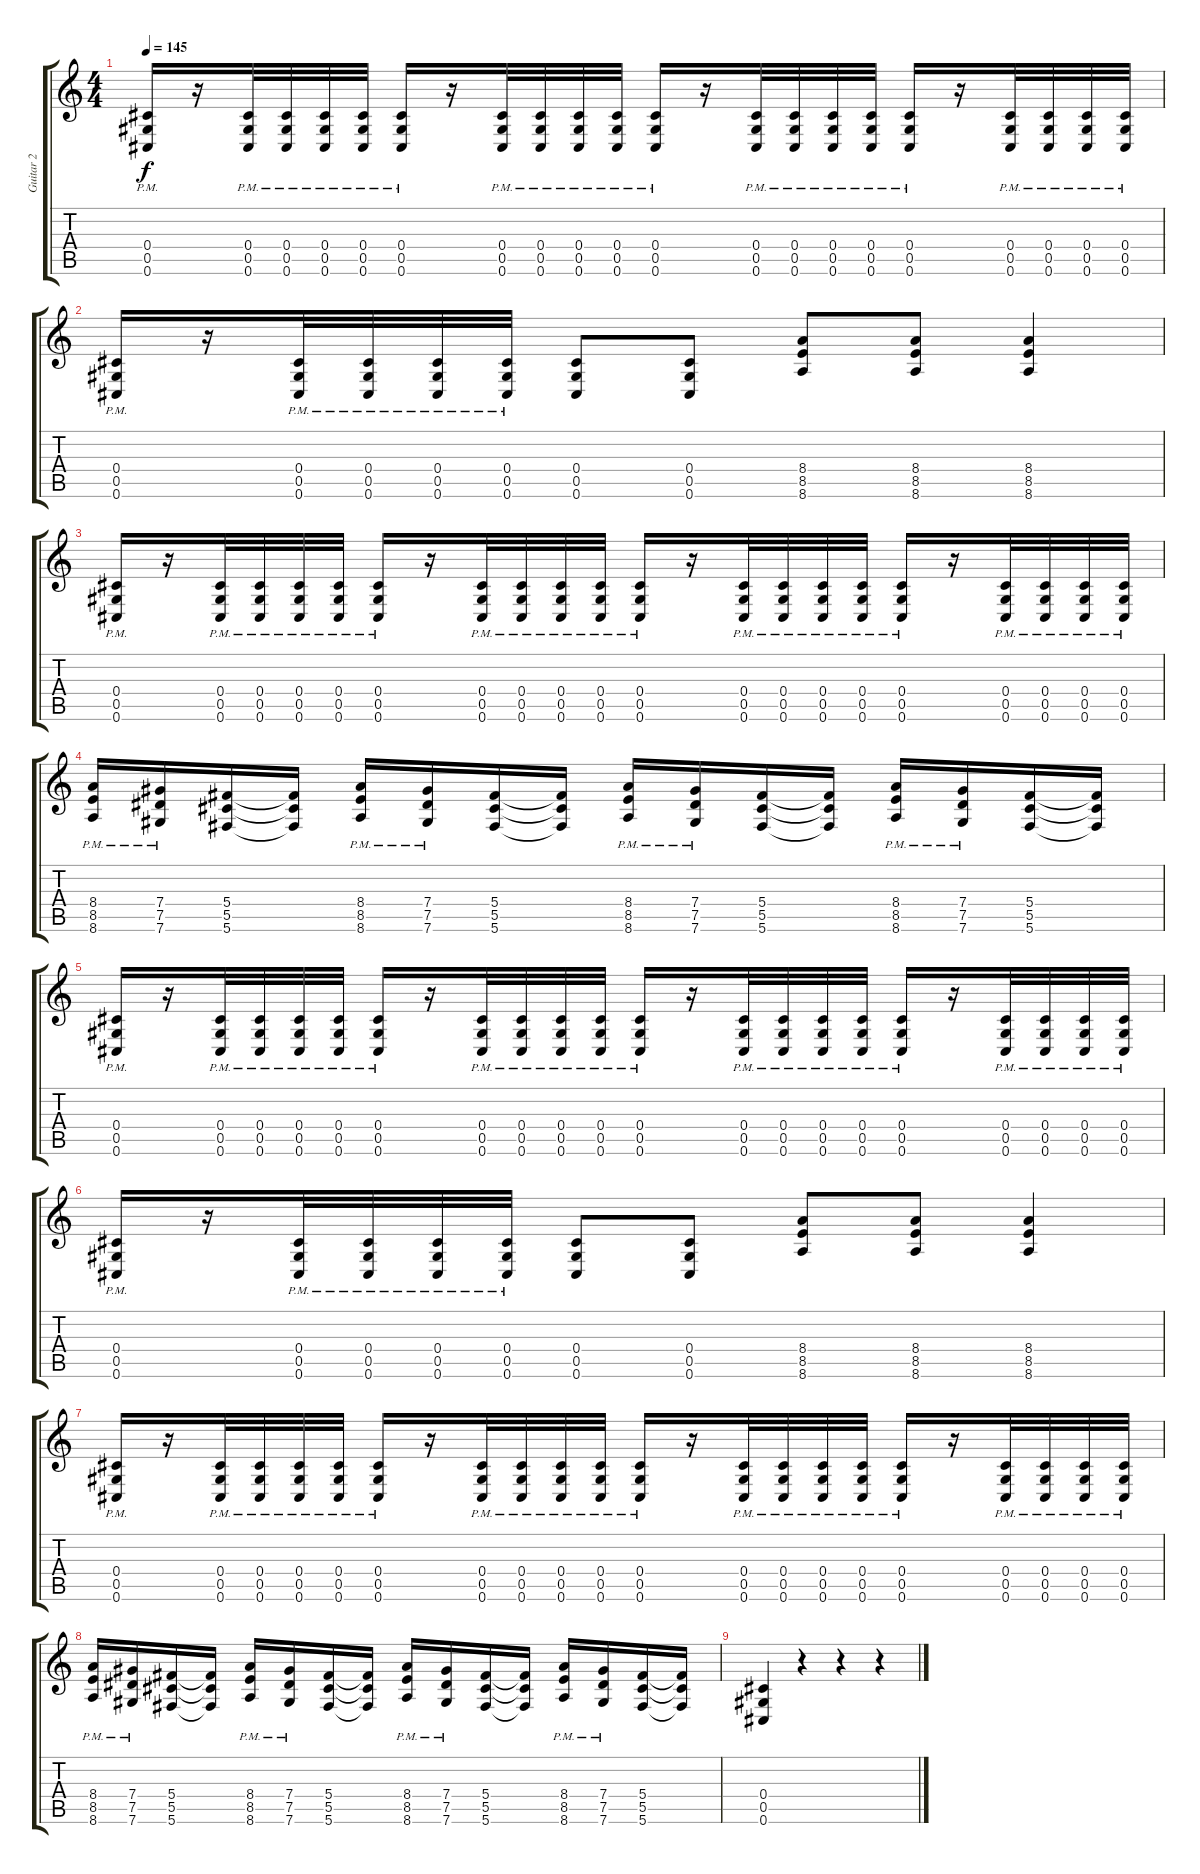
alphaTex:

\track ("Guitar 2" "Guitar 2") {instrument distortionguitar}
\staff {score tabs}
\tuning (Eb4 Bb3 Gb3 Db3 Ab2 Db2) {hide}
\ts (4 4)
\tempo 145
\clef g2
\ks c
(0.4{pm} 0.5{pm} 0.6{pm}).16{dy f} r.16 (0.4{pm} 0.5{pm} 0.6{pm}).32 (0.4{pm} 0.5{pm} 0.6{pm}).32 (0.4{pm} 0.5{pm} 0.6{pm}).32 (0.4{pm} 0.5{pm} 0.6{pm}).32 (0.4{pm} 0.5{pm} 0.6{pm}).16 r.16 (0.4{pm} 0.5{pm} 0.6{pm}).32 (0.4{pm} 0.5{pm} 0.6{pm}).32 (0.4{pm} 0.5{pm} 0.6{pm}).32 (0.4{pm} 0.5{pm} 0.6{pm}).32 (0.4{pm} 0.5{pm} 0.6{pm}).16 r.16 (0.4{pm} 0.5{pm} 0.6{pm}).32 (0.4{pm} 0.5{pm} 0.6{pm}).32 (0.4{pm} 0.5{pm} 0.6{pm}).32 (0.4{pm} 0.5{pm} 0.6{pm}).32 (0.4{pm} 0.5{pm} 0.6{pm}).16 r.16 (0.4{pm} 0.5{pm} 0.6{pm}).32 (0.4{pm} 0.5{pm} 0.6{pm}).32 (0.4{pm} 0.5{pm} 0.6{pm}).32 (0.4{pm} 0.5{pm} 0.6{pm}).32 |
(0.4{pm} 0.5{pm} 0.6{pm}).16 r.16 (0.4{pm} 0.5{pm} 0.6{pm}).32 (0.4{pm} 0.5{pm} 0.6{pm}).32 (0.4{pm} 0.5{pm} 0.6{pm}).32 (0.4{pm} 0.5{pm} 0.6{pm}).32 (0.4 0.5 0.6).8 (0.4 0.5 0.6).8 (8.4 8.5 8.6).8 (8.4 8.5 8.6).8 (8.4 8.5 8.6).4 |
(0.4{pm} 0.5{pm} 0.6{pm}).16 r.16 (0.4{pm} 0.5{pm} 0.6{pm}).32 (0.4{pm} 0.5{pm} 0.6{pm}).32 (0.4{pm} 0.5{pm} 0.6{pm}).32 (0.4{pm} 0.5{pm} 0.6{pm}).32 (0.4{pm} 0.5{pm} 0.6{pm}).16 r.16 (0.4{pm} 0.5{pm} 0.6{pm}).32 (0.4{pm} 0.5{pm} 0.6{pm}).32 (0.4{pm} 0.5{pm} 0.6{pm}).32 (0.4{pm} 0.5{pm} 0.6{pm}).32 (0.4{pm} 0.5{pm} 0.6{pm}).16 r.16 (0.4{pm} 0.5{pm} 0.6{pm}).32 (0.4{pm} 0.5{pm} 0.6{pm}).32 (0.4{pm} 0.5{pm} 0.6{pm}).32 (0.4{pm} 0.5{pm} 0.6{pm}).32 (0.4{pm} 0.5{pm} 0.6{pm}).16 r.16 (0.4{pm} 0.5{pm} 0.6{pm}).32 (0.4{pm} 0.5{pm} 0.6{pm}).32 (0.4{pm} 0.5{pm} 0.6{pm}).32 (0.4{pm} 0.5{pm} 0.6{pm}).32 |
(8.4{pm} 8.5{pm} 8.6{pm}).16 (7.4{pm} 7.5{pm} 7.6{pm}).16 (5.4 5.5 5.6).16 (5.4{t} 5.5{t} 5.6{t}).16 (8.4{pm} 8.5{pm} 8.6{pm}).16 (7.4{pm} 7.5{pm} 7.6{pm}).16 (5.4 5.5 5.6).16 (5.4{t} 5.5{t} 5.6{t}).16 (8.4{pm} 8.5{pm} 8.6{pm}).16 (7.4{pm} 7.5{pm} 7.6{pm}).16 (5.4 5.5 5.6).16 (5.4{t} 5.5{t} 5.6{t}).16 (8.4{pm} 8.5{pm} 8.6{pm}).16 (7.4{pm} 7.5{pm} 7.6{pm}).16 (5.4 5.5 5.6).16 (5.4{t} 5.5{t} 5.6{t}).16 |
(0.4{pm} 0.5{pm} 0.6{pm}).16 r.16 (0.4{pm} 0.5{pm} 0.6{pm}).32 (0.4{pm} 0.5{pm} 0.6{pm}).32 (0.4{pm} 0.5{pm} 0.6{pm}).32 (0.4{pm} 0.5{pm} 0.6{pm}).32 (0.4{pm} 0.5{pm} 0.6{pm}).16 r.16 (0.4{pm} 0.5{pm} 0.6{pm}).32 (0.4{pm} 0.5{pm} 0.6{pm}).32 (0.4{pm} 0.5{pm} 0.6{pm}).32 (0.4{pm} 0.5{pm} 0.6{pm}).32 (0.4{pm} 0.5{pm} 0.6{pm}).16 r.16 (0.4{pm} 0.5{pm} 0.6{pm}).32 (0.4{pm} 0.5{pm} 0.6{pm}).32 (0.4{pm} 0.5{pm} 0.6{pm}).32 (0.4{pm} 0.5{pm} 0.6{pm}).32 (0.4{pm} 0.5{pm} 0.6{pm}).16 r.16 (0.4{pm} 0.5{pm} 0.6{pm}).32 (0.4{pm} 0.5{pm} 0.6{pm}).32 (0.4{pm} 0.5{pm} 0.6{pm}).32 (0.4{pm} 0.5{pm} 0.6{pm}).32 |
(0.4{pm} 0.5{pm} 0.6{pm}).16 r.16 (0.4{pm} 0.5{pm} 0.6{pm}).32 (0.4{pm} 0.5{pm} 0.6{pm}).32 (0.4{pm} 0.5{pm} 0.6{pm}).32 (0.4{pm} 0.5{pm} 0.6{pm}).32 (0.4 0.5 0.6).8 (0.4 0.5 0.6).8 (8.4 8.5 8.6).8 (8.4 8.5 8.6).8 (8.4 8.5 8.6).4 |
(0.4{pm} 0.5{pm} 0.6{pm}).16 r.16 (0.4{pm} 0.5{pm} 0.6{pm}).32 (0.4{pm} 0.5{pm} 0.6{pm}).32 (0.4{pm} 0.5{pm} 0.6{pm}).32 (0.4{pm} 0.5{pm} 0.6{pm}).32 (0.4{pm} 0.5{pm} 0.6{pm}).16 r.16 (0.4{pm} 0.5{pm} 0.6{pm}).32 (0.4{pm} 0.5{pm} 0.6{pm}).32 (0.4{pm} 0.5{pm} 0.6{pm}).32 (0.4{pm} 0.5{pm} 0.6{pm}).32 (0.4{pm} 0.5{pm} 0.6{pm}).16 r.16 (0.4{pm} 0.5{pm} 0.6{pm}).32 (0.4{pm} 0.5{pm} 0.6{pm}).32 (0.4{pm} 0.5{pm} 0.6{pm}).32 (0.4{pm} 0.5{pm} 0.6{pm}).32 (0.4{pm} 0.5{pm} 0.6{pm}).16 r.16 (0.4{pm} 0.5{pm} 0.6{pm}).32 (0.4{pm} 0.5{pm} 0.6{pm}).32 (0.4{pm} 0.5{pm} 0.6{pm}).32 (0.4{pm} 0.5{pm} 0.6{pm}).32 |
(8.4{pm} 8.5{pm} 8.6{pm}).16 (7.4{pm} 7.5{pm} 7.6{pm}).16 (5.4 5.5 5.6).16 (5.4{t} 5.5{t} 5.6{t}).16 (8.4{pm} 8.5{pm} 8.6{pm}).16 (7.4{pm} 7.5{pm} 7.6{pm}).16 (5.4 5.5 5.6).16 (5.4{t} 5.5{t} 5.6{t}).16 (8.4{pm} 8.5{pm} 8.6{pm}).16 (7.4{pm} 7.5{pm} 7.6{pm}).16 (5.4 5.5 5.6).16 (5.4{t} 5.5{t} 5.6{t}).16 (8.4{pm} 8.5{pm} 8.6{pm}).16 (7.4{pm} 7.5{pm} 7.6{pm}).16 (5.4 5.5 5.6).16 (5.4{t} 5.5{t} 5.6{t}).16 |
(0.4 0.5 0.6).4 r.4 r.4 r.4
